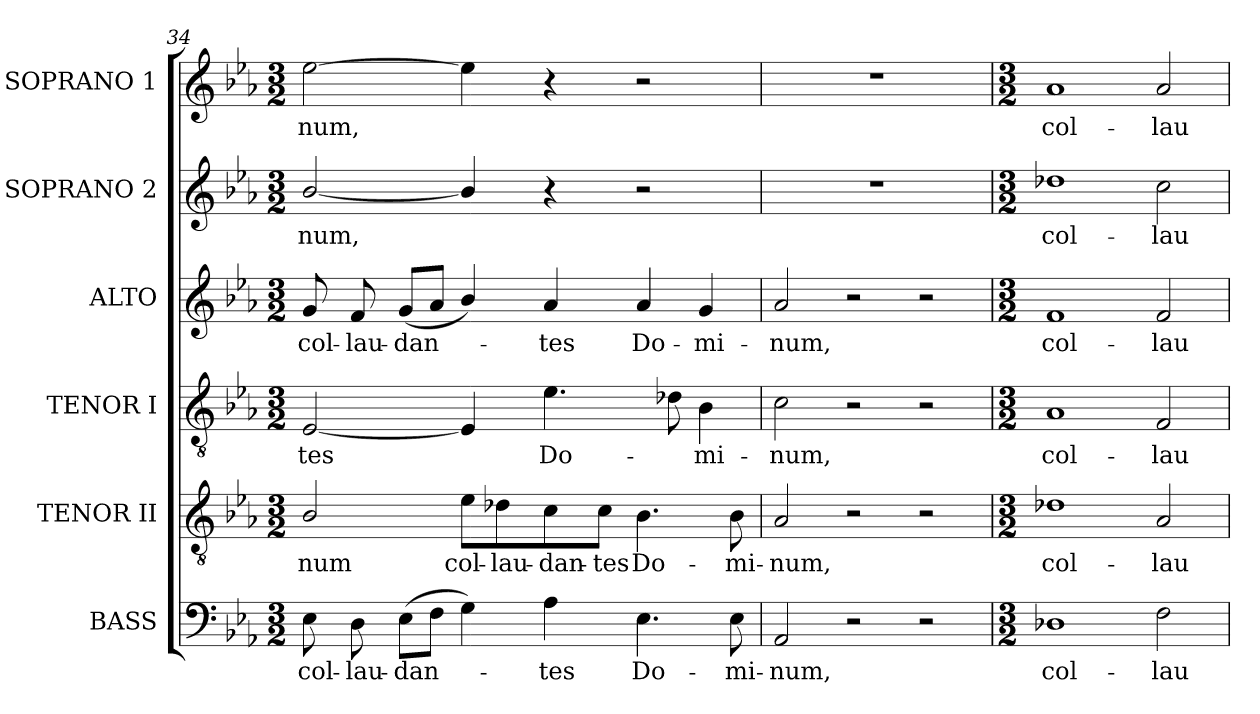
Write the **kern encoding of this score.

**kern	**text	**kern	**text	**kern	**text	**kern	**text	**kern	**text	**kern	**text
*part6	*part6	*part5	*part5	*part4	*part4	*part3	*part3	*part2	*part2	*part1	*part1
*staff6	*staff6	*staff5	*staff5	*staff4	*staff4	*staff3	*staff3	*staff2	*staff2	*staff1	*staff1
*I"BASS	*	*I"TENOR II	*	*I"TENOR I	*	*I"ALTO	*	*I"SOPRANO 2	*	*I"SOPRANO 1	*
*clefF4	*	*clefGv2	*	*clefGv2	*	*clefG2	*	*clefG2	*	*clefG2	*
*	*	*ITrd7c12	*	*ITrd7c12	*	*	*	*	*	*	*
*k[b-e-a-]	*	*k[b-e-a-]	*	*k[b-e-a-]	*	*k[b-e-a-]	*	*k[b-e-a-]	*	*k[b-e-a-]	*
*E-:	*	*E-:	*	*E-:	*	*E-:	*	*E-:	*	*E-:	*
*M3/2	*	*M3/2	*	*M3/2	*	*M3/2	*	*M3/2	*	*M3/2	*
=34	=34	=34	=34	=34	=34	=34	=34	=34	=34	=34	=34
!	!LO:LY:b:color=#000000	!	!	!	!	!	!	!	!	!	!
!	!	!	!LO:LY:b:color=#000000	!	!	!	!	!	!	!	!
!	!	!	!	!	!LO:LY:b:color=#000000	!	!	!	!	!	!
!	!	!	!	!	!	!	!LO:LY:b:color=#000000	!	!	!	!
!	!	!	!	!	!	!	!	!	!LO:LY:b:color=#000000	!	!
!	!	!	!	!	!	!	!	!	!	!	!LO:LY:b:color=#000000
8E-i\	col-	2BB-i/	-num	[2EE-i/	-tes	8gi/	col-	[2b-i/	-num,	[2ee-i\	-num,
!	!LO:LY:b:color=#000000	!	!	!	!	!	!	!	!	!	!
!	!	!	!	!	!	!	!LO:LY:b:color=#000000	!	!	!	!
8Di\	-lau-	.	.	.	.	8fi/	-lau-	.	.	.	.
!	!LO:LY:b:color=#000000	!	!	!	!	!	!	!	!	!	!
!	!	!	!	!	!	!	!LO:LY:b:color=#000000	!	!	!	!
(8E-i\L	-dan-	.	.	.	.	(8gi/L	-dan-	.	.	.	.
8Fi\J	.	.	.	.	.	8a-i/J	.	.	.	.	.
!	!	!	!LO:LY:b:color=#000000	!	!	!	!	!	!	!	!
4Gi\)	.	8E-i\L	col-	4EE-i/]	.	4b-i/)	.	4b-i/]	.	4ee-i\]	.
!	!	!	!LO:LY:b:color=#000000	!	!	!	!	!	!	!	!
.	.	8D-Xi\	-lau-	.	.	.	.	.	.	.	.
!	!LO:LY:b:color=#000000	!	!	!	!	!	!	!	!	!	!
!	!	!	!LO:LY:b:color=#000000	!	!	!	!	!	!	!	!
!	!	!	!	!	!LO:LY:b:color=#000000	!	!	!	!	!	!
!	!	!	!	!	!	!	!LO:LY:b:color=#000000	!	!	!	!
4A-i\	-tes	8Ci\	-dan-	4.E-i\	Do-	4a-i/	-tes	4r	.	4r	.
!	!	!	!LO:LY:b:color=#000000	!	!	!	!	!	!	!	!
.	.	8Ci\J	-tes	.	.	.	.	.	.	.	.
!	!LO:LY:b:color=#000000	!	!	!	!	!	!	!	!	!	!
!	!	!	!LO:LY:b:color=#000000	!	!	!	!	!	!	!	!
!	!	!	!	!	!	!	!LO:LY:b:color=#000000	!	!	!	!
4.E-i\	Do-	4.BB-i\	Do-	.	.	4a-i/	Do-	2r	.	2r	.
.	.	.	.	8D-Xi\	.	.	.	.	.	.	.
!	!	!	!	!	!LO:LY:b:color=#000000	!	!	!	!	!	!
!	!	!	!	!	!	!	!LO:LY:b:color=#000000	!	!	!	!
.	.	.	.	4BB-i\	-mi-	4gi/	-mi-	.	.	.	.
!	!LO:LY:b:color=#000000	!	!	!	!	!	!	!	!	!	!
!	!	!	!LO:LY:b:color=#000000	!	!	!	!	!	!	!	!
8E-i\	-mi-	8BB-i\	-mi-	.	.	.	.	.	.	.	.
=35	=35	=35	=35	=35	=35	=35	=35	=35	=35	=35	=35
!	!LO:LY:b:color=#000000	!	!	!	!	!	!	!	!	!	!
!	!	!	!LO:LY:b:color=#000000	!	!	!	!	!	!	!	!
!	!	!	!	!	!LO:LY:b:color=#000000	!	!	!	!	!	!
!	!	!	!	!	!	!	!LO:LY:b:color=#000000	!LO:N:vis=1	!	!LO:N:vis=1	!
2AA-i/	-num,	2AA-i/	-num,	2Ci\	-num,	2a-i/	-num,	1.r	.	1.r	.
2r	.	2r	.	2r	.	2r	.	.	.	.	.
2r	.	2r	.	2r	.	2r	.	.	.	.	.
=36	=36	=36	=36	=36	=36	=36	=36	=36	=36	=36	=36
*M3/2	*	*M3/2	*	*M3/2	*	*M3/2	*	*M3/2	*	*M3/2	*
!	!LO:LY:b:color=#000000	!	!	!	!	!	!	!	!	!	!
!	!	!	!LO:LY:b:color=#000000	!	!	!	!	!	!	!	!
!	!	!	!	!	!LO:LY:b:color=#000000	!	!	!	!	!	!
!	!	!	!	!	!	!	!LO:LY:b:color=#000000	!	!	!	!
!	!	!	!	!	!	!	!	!	!LO:LY:b:color=#000000	!	!
!	!	!	!	!	!	!	!	!	!	!	!LO:LY:b:color=#000000
1D-Xi	col-	1D-Xi	col-	1AA-i	col-	1fi	col-	1dd-Xi	col-	1a-i	col-
!	!LO:LY:b:color=#000000	!	!	!	!	!	!	!	!	!	!
!	!	!	!LO:LY:b:color=#000000	!	!	!	!	!	!	!	!
!	!	!	!	!	!LO:LY:b:color=#000000	!	!	!	!	!	!
!	!	!	!	!	!	!	!LO:LY:b:color=#000000	!	!	!	!
!	!	!	!	!	!	!	!	!	!LO:LY:b:color=#000000	!	!
!	!	!	!	!	!	!	!	!	!	!	!LO:LY:b:color=#000000
2Fi\	-lau-	2AA-i/	-lau-	2FFi/	-lau-	2fi/	-lau-	2cci\	-lau-	2a-i/	-lau-
=	=	=	=	=	=	=	=	=	=	=	=
*-	*-	*-	*-	*-	*-	*-	*-	*-	*-	*-	*-
